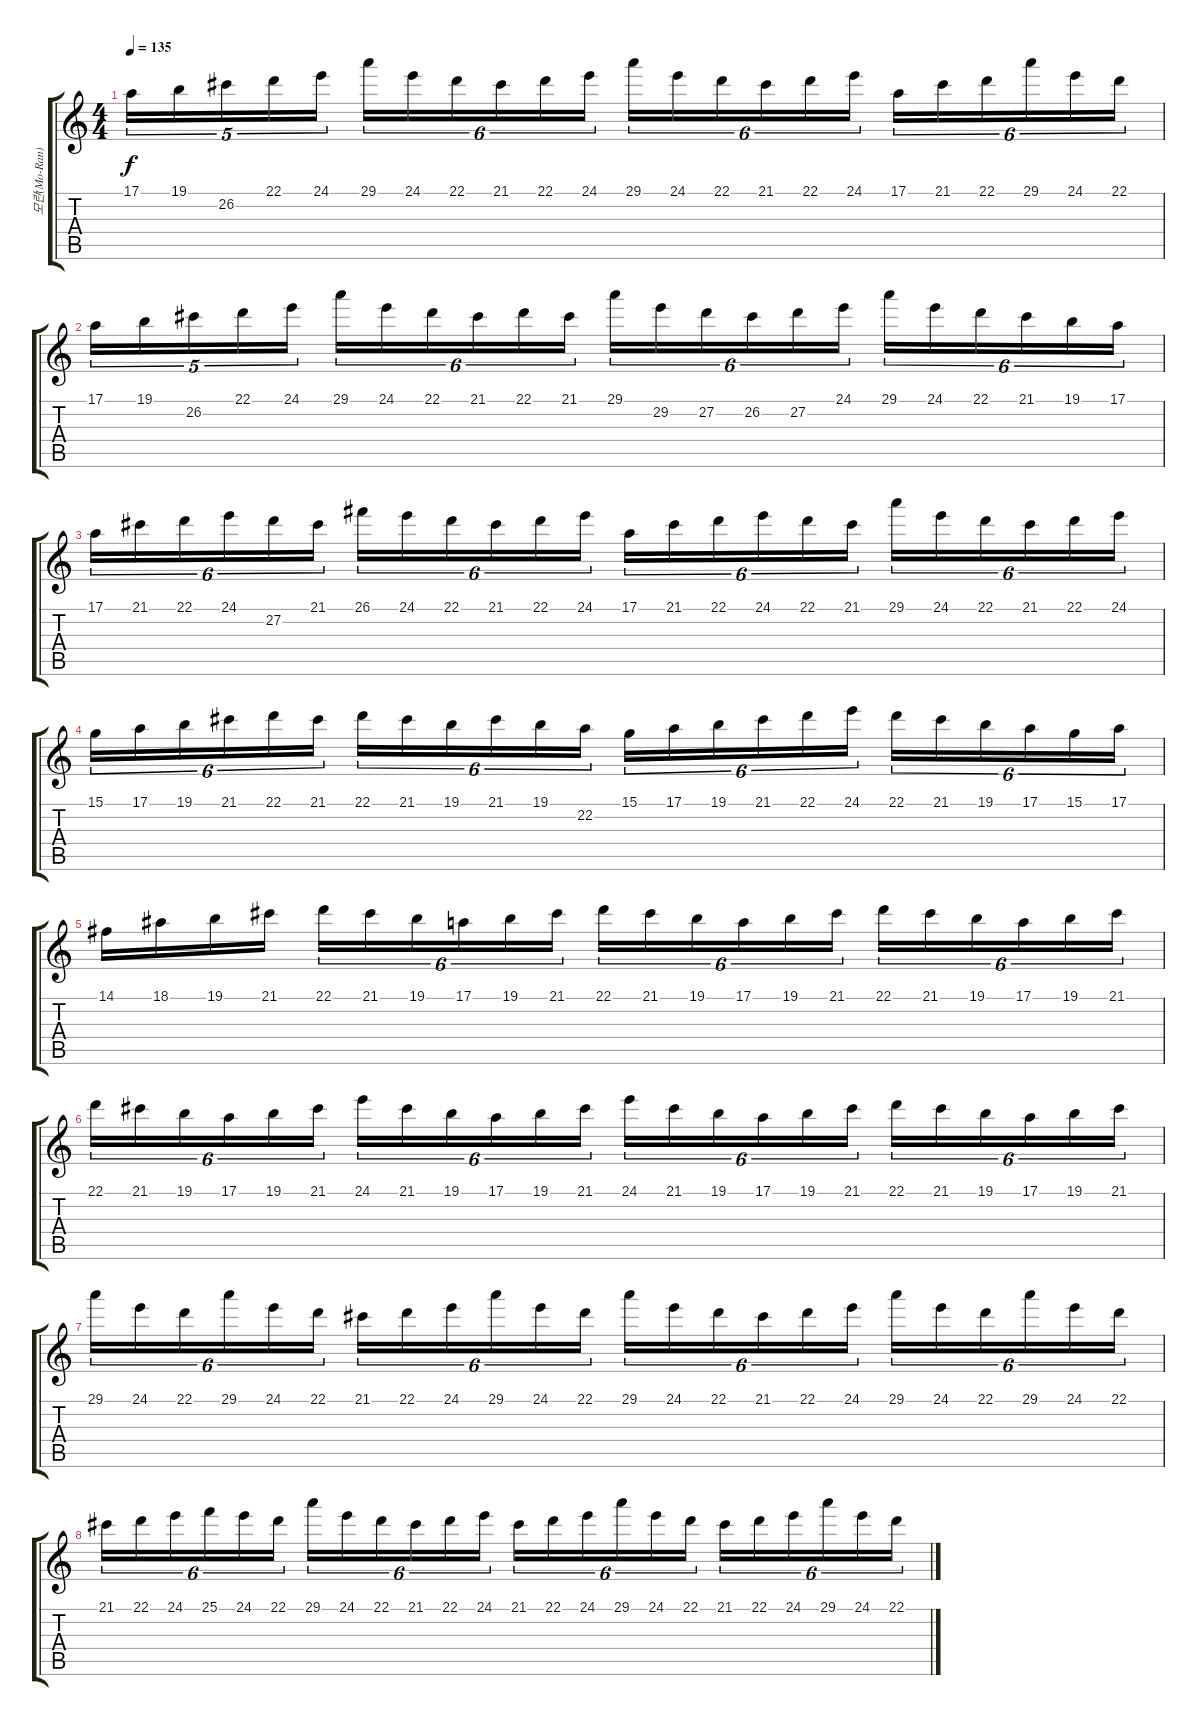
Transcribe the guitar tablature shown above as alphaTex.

\track ("모란(Mo-Ran)" "모란(Mo-Ran)") {instrument electricgrandpiano}
\staff {score tabs}
\tuning (E4 B3 G3 D3 A2 E2) {hide}
\ts (4 4)
\tempo 135
\clef g2
\ks c
17.1.16{tu (5 4) dy f volume 11} 19.1.16{tu (5 4)} 26.2.16{tu (5 4)} 22.1.16{tu (5 4)} 24.1.16{tu (5 4)} 29.1.16{tu (6 4)} 24.1.16{tu (6 4)} 22.1.16{tu (6 4)} 21.1.16{tu (6 4)} 22.1.16{tu (6 4)} 24.1.16{tu (6 4)} 29.1.16{tu (6 4)} 24.1.16{tu (6 4)} 22.1.16{tu (6 4)} 21.1.16{tu (6 4)} 22.1.16{tu (6 4)} 24.1.16{tu (6 4)} 17.1.16{tu (6 4)} 21.1.16{tu (6 4)} 22.1.16{tu (6 4)} 29.1.16{tu (6 4)} 24.1.16{tu (6 4)} 22.1.16{tu (6 4)} |
17.1.16{tu (5 4)} 19.1.16{tu (5 4)} 26.2.16{tu (5 4)} 22.1.16{tu (5 4)} 24.1.16{tu (5 4)} 29.1.16{tu (6 4)} 24.1.16{tu (6 4)} 22.1.16{tu (6 4)} 21.1.16{tu (6 4)} 22.1.16{tu (6 4)} 21.1.16{tu (6 4)} 29.1.16{tu (6 4)} 29.2.16{tu (6 4)} 27.2.16{tu (6 4)} 26.2.16{tu (6 4)} 27.2.16{tu (6 4)} 24.1.16{tu (6 4)} 29.1.16{tu (6 4)} 24.1.16{tu (6 4)} 22.1.16{tu (6 4)} 21.1.16{tu (6 4)} 19.1.16{tu (6 4)} 17.1.16{tu (6 4)} |
17.1.16{tu (6 4)} 21.1.16{tu (6 4)} 22.1.16{tu (6 4)} 24.1.16{tu (6 4)} 27.2.16{tu (6 4)} 21.1.16{tu (6 4)} 26.1.16{tu (6 4)} 24.1.16{tu (6 4)} 22.1.16{tu (6 4)} 21.1.16{tu (6 4)} 22.1.16{tu (6 4)} 24.1.16{tu (6 4)} 17.1.16{tu (6 4)} 21.1.16{tu (6 4)} 22.1.16{tu (6 4)} 24.1.16{tu (6 4)} 22.1.16{tu (6 4)} 21.1.16{tu (6 4)} 29.1.16{tu (6 4)} 24.1.16{tu (6 4)} 22.1.16{tu (6 4)} 21.1.16{tu (6 4)} 22.1.16{tu (6 4)} 24.1.16{tu (6 4)} |
15.1.16{tu (6 4)} 17.1.16{tu (6 4)} 19.1.16{tu (6 4)} 21.1.16{tu (6 4)} 22.1.16{tu (6 4)} 21.1.16{tu (6 4)} 22.1.16{tu (6 4)} 21.1.16{tu (6 4)} 19.1.16{tu (6 4)} 21.1.16{tu (6 4)} 19.1.16{tu (6 4)} 22.2.16{tu (6 4)} 15.1.16{tu (6 4)} 17.1.16{tu (6 4)} 19.1.16{tu (6 4)} 21.1.16{tu (6 4)} 22.1.16{tu (6 4)} 24.1.16{tu (6 4)} 22.1.16{tu (6 4)} 21.1.16{tu (6 4)} 19.1.16{tu (6 4)} 17.1.16{tu (6 4)} 15.1.16{tu (6 4)} 17.1.16{tu (6 4)} |
14.1.16 18.1.16 19.1.16 21.1.16 22.1.16{tu (6 4)} 21.1.16{tu (6 4)} 19.1.16{tu (6 4)} 17.1.16{tu (6 4)} 19.1.16{tu (6 4)} 21.1.16{tu (6 4)} 22.1.16{tu (6 4)} 21.1.16{tu (6 4)} 19.1.16{tu (6 4)} 17.1.16{tu (6 4)} 19.1.16{tu (6 4)} 21.1.16{tu (6 4)} 22.1.16{tu (6 4)} 21.1.16{tu (6 4)} 19.1.16{tu (6 4)} 17.1.16{tu (6 4)} 19.1.16{tu (6 4)} 21.1.16{tu (6 4)} |
22.1.16{tu (6 4)} 21.1.16{tu (6 4)} 19.1.16{tu (6 4)} 17.1.16{tu (6 4)} 19.1.16{tu (6 4)} 21.1.16{tu (6 4)} 24.1.16{tu (6 4)} 21.1.16{tu (6 4)} 19.1.16{tu (6 4)} 17.1.16{tu (6 4)} 19.1.16{tu (6 4)} 21.1.16{tu (6 4)} 24.1.16{tu (6 4)} 21.1.16{tu (6 4)} 19.1.16{tu (6 4)} 17.1.16{tu (6 4)} 19.1.16{tu (6 4)} 21.1.16{tu (6 4)} 22.1.16{tu (6 4)} 21.1.16{tu (6 4)} 19.1.16{tu (6 4)} 17.1.16{tu (6 4)} 19.1.16{tu (6 4)} 21.1.16{tu (6 4)} |
29.1.16{tu (6 4)} 24.1.16{tu (6 4)} 22.1.16{tu (6 4)} 29.1.16{tu (6 4)} 24.1.16{tu (6 4)} 22.1.16{tu (6 4)} 21.1.16{tu (6 4)} 22.1.16{tu (6 4)} 24.1.16{tu (6 4)} 29.1.16{tu (6 4)} 24.1.16{tu (6 4)} 22.1.16{tu (6 4)} 29.1.16{tu (6 4)} 24.1.16{tu (6 4)} 22.1.16{tu (6 4)} 21.1.16{tu (6 4)} 22.1.16{tu (6 4)} 24.1.16{tu (6 4)} 29.1.16{tu (6 4)} 24.1.16{tu (6 4)} 22.1.16{tu (6 4)} 29.1.16{tu (6 4)} 24.1.16{tu (6 4)} 22.1.16{tu (6 4)} |
21.1.16{tu (6 4)} 22.1.16{tu (6 4)} 24.1.16{tu (6 4)} 25.1.16{tu (6 4)} 24.1.16{tu (6 4)} 22.1.16{tu (6 4)} 29.1.16{tu (6 4)} 24.1.16{tu (6 4)} 22.1.16{tu (6 4)} 21.1.16{tu (6 4)} 22.1.16{tu (6 4)} 24.1.16{tu (6 4)} 21.1.16{tu (6 4)} 22.1.16{tu (6 4)} 24.1.16{tu (6 4)} 29.1.16{tu (6 4)} 24.1.16{tu (6 4)} 22.1.16{tu (6 4)} 21.1.16{tu (6 4)} 22.1.16{tu (6 4)} 24.1.16{tu (6 4)} 29.1.16{tu (6 4)} 24.1.16{tu (6 4)} 22.1.16{tu (6 4)}
